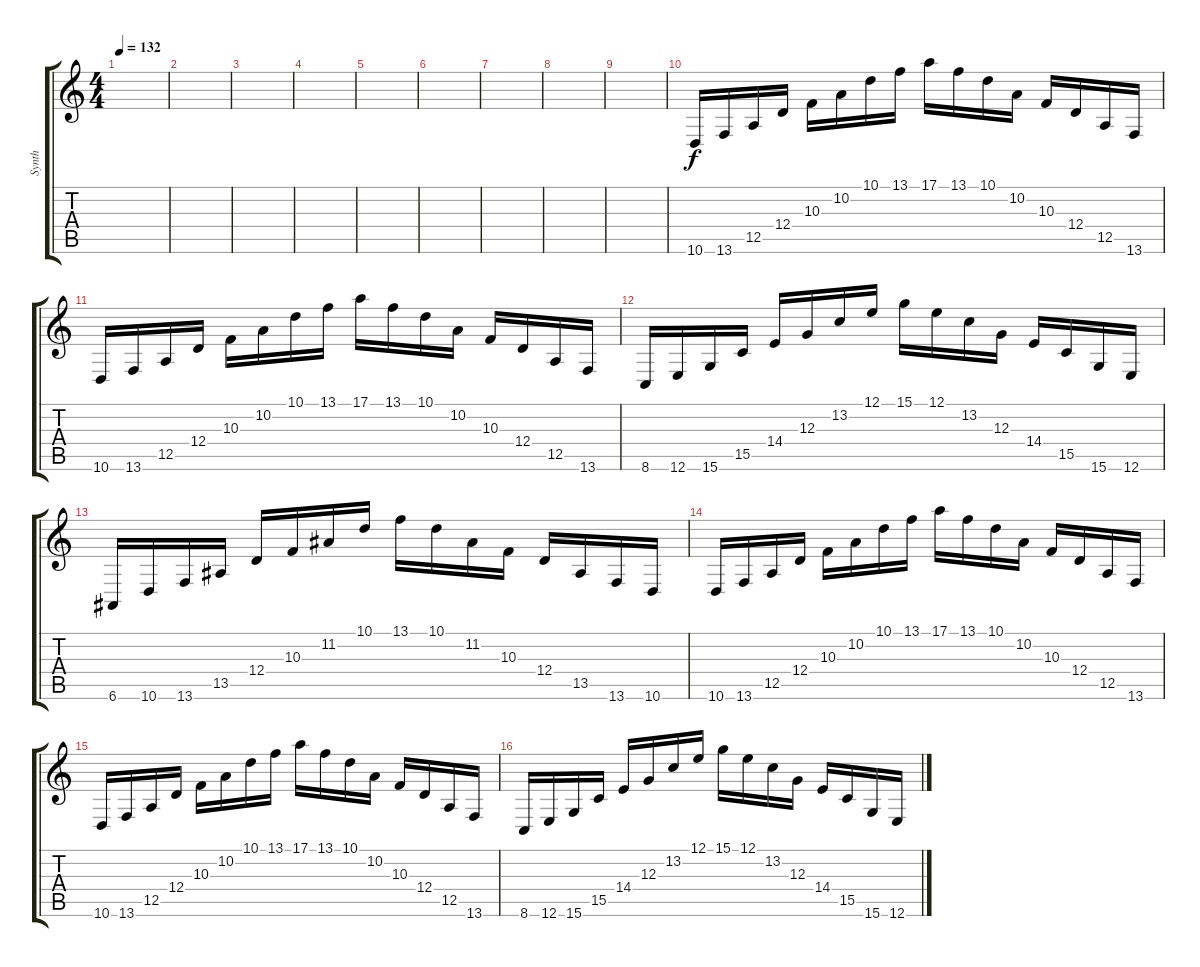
\track ("Synth" "Synth") {instrument lead1square}
\staff {score tabs}
\tuning (E4 B3 G3 D3 A2 E2) {hide}
\ts (4 4)
\tempo 132
\clef g2
\ks c
|
|
|
|
|
|
|
|
|
10.6.16 13.6.16 12.5.16 12.4.16 10.3.16 10.2.16 10.1.16 13.1.16 17.1.16 13.1.16 10.1.16 10.2.16 10.3.16 12.4.16 12.5.16 13.6.16 |
10.6.16 13.6.16 12.5.16 12.4.16 10.3.16 10.2.16 10.1.16 13.1.16 17.1.16 13.1.16 10.1.16 10.2.16 10.3.16 12.4.16 12.5.16 13.6.16 |
8.6.16 12.6.16 15.6.16 15.5.16 14.4.16 12.3.16 13.2.16 12.1.16 15.1.16 12.1.16 13.2.16 12.3.16 14.4.16 15.5.16 15.6.16 12.6.16 |
6.6.16 10.6.16 13.6.16 13.5.16 12.4.16 10.3.16 11.2.16 10.1.16 13.1.16 10.1.16 11.2.16 10.3.16 12.4.16 13.5.16 13.6.16 10.6.16 |
10.6.16 13.6.16 12.5.16 12.4.16 10.3.16 10.2.16 10.1.16 13.1.16 17.1.16 13.1.16 10.1.16 10.2.16 10.3.16 12.4.16 12.5.16 13.6.16 |
10.6.16 13.6.16 12.5.16 12.4.16 10.3.16 10.2.16 10.1.16 13.1.16 17.1.16 13.1.16 10.1.16 10.2.16 10.3.16 12.4.16 12.5.16 13.6.16 |
8.6.16 12.6.16 15.6.16 15.5.16 14.4.16 12.3.16 13.2.16 12.1.16 15.1.16 12.1.16 13.2.16 12.3.16 14.4.16 15.5.16 15.6.16 12.6.16
